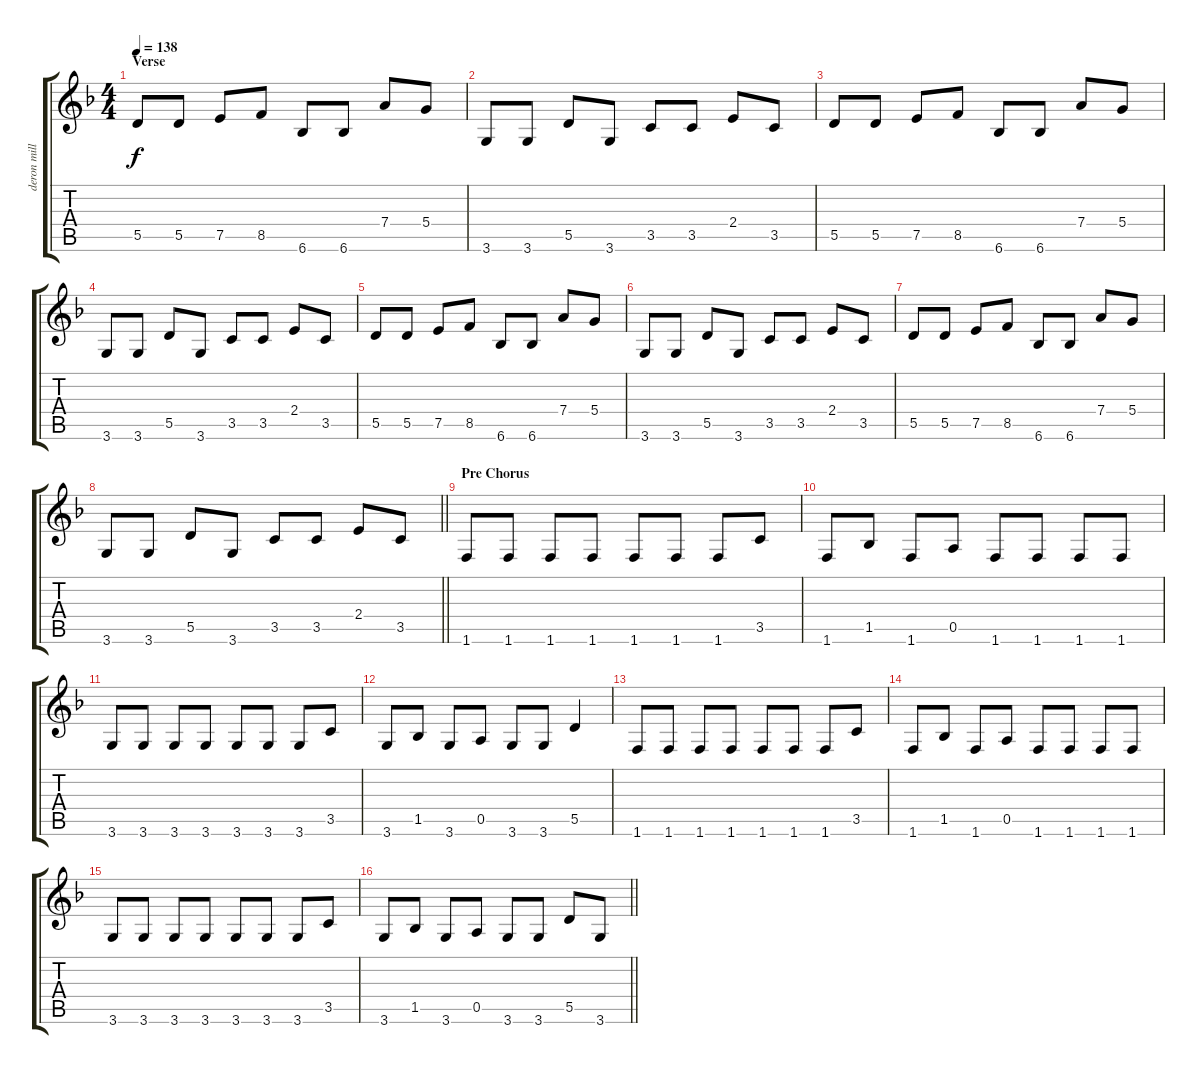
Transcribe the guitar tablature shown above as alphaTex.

\track ("deron miller" "deron mill") {instrument distortionguitar}
\staff {score tabs}
\tuning (E4 B3 G3 D3 A2 E2) {hide}
\ts (4 4)
\section ("" "Verse")
\tempo 138
\clef g2
\ks f
5.5.8{dy f balance 8} 5.5.8 7.5.8 8.5.8 6.6.8 6.6.8 7.4.8 5.4.8 |
3.6.8 3.6.8 5.5.8 3.6.8 3.5.8 3.5.8 2.4.8 3.5.8 |
5.5.8 5.5.8 7.5.8 8.5.8 6.6.8 6.6.8 7.4.8 5.4.8 |
3.6.8 3.6.8 5.5.8 3.6.8 3.5.8 3.5.8 2.4.8 3.5.8 |
5.5.8 5.5.8 7.5.8 8.5.8 6.6.8 6.6.8 7.4.8 5.4.8 |
3.6.8 3.6.8 5.5.8 3.6.8 3.5.8 3.5.8 2.4.8 3.5.8 |
5.5.8 5.5.8 7.5.8 8.5.8 6.6.8 6.6.8 7.4.8 5.4.8 |
\barLineRight lightlight
3.6.8 3.6.8 5.5.8 3.6.8 3.5.8 3.5.8 2.4.8 3.5.8 |
\section ("" "Pre Chorus")
1.6.8 1.6.8 1.6.8 1.6.8 1.6.8 1.6.8 1.6.8 3.5.8 |
1.6.8 1.5.8 1.6.8 0.5.8 1.6.8 1.6.8 1.6.8 1.6.8 |
3.6.8 3.6.8 3.6.8 3.6.8 3.6.8 3.6.8 3.6.8 3.5.8 |
3.6.8 1.5.8 3.6.8 0.5.8 3.6.8 3.6.8 5.5.4 |
1.6.8 1.6.8 1.6.8 1.6.8 1.6.8 1.6.8 1.6.8 3.5.8 |
1.6.8 1.5.8 1.6.8 0.5.8 1.6.8 1.6.8 1.6.8 1.6.8 |
3.6.8 3.6.8 3.6.8 3.6.8 3.6.8 3.6.8 3.6.8 3.5.8 |
\barLineRight lightlight
3.6.8 1.5.8 3.6.8 0.5.8 3.6.8 3.6.8 5.5.8 3.6.8
